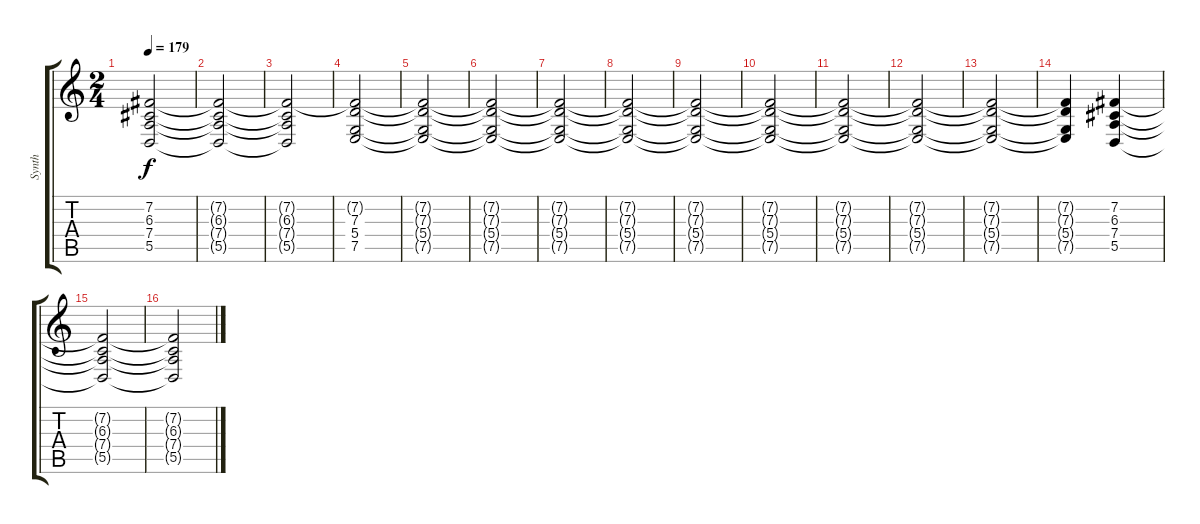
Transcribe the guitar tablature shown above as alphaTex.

\track ("Synth" "Synth") {instrument synthstrings1}
\staff {score tabs}
\tuning (E4 B3 G3 D3 A2 E2) {hide}
\ts (2 4)
\tempo 179
\clef g2
\ks c
(7.2{t} 6.3{t} 7.4{t} 5.5{t}).2{dy f} |
(7.2{t} 6.3{t} 7.4{t} 5.5{t}).2 |
(7.2{t} 6.3{t} 7.4{t} 5.5{t}).2 |
(7.2{t} 7.3 5.4 7.5).2 |
(7.2{t} 7.3{t} 5.4{t} 7.5{t}).2 |
(7.2{t} 7.3{t} 5.4{t} 7.5{t}).2 |
(7.2{t} 7.3{t} 5.4{t} 7.5{t}).2 |
(7.2{t} 7.3{t} 5.4{t} 7.5{t}).2 |
(7.2{t} 7.3{t} 5.4{t} 7.5{t}).2 |
(7.2{t} 7.3{t} 5.4{t} 7.5{t}).2 |
(7.2{t} 7.3{t} 5.4{t} 7.5{t}).2 |
(7.2{t} 7.3{t} 5.4{t} 7.5{t}).2 |
(7.2{t} 7.3{t} 5.4{t} 7.5{t}).2 |
(7.2{t} 7.3{t} 5.4{t} 7.5{t}).4 (7.2 6.3 7.4 5.5).4 |
(7.2{t} 6.3{t} 7.4{t} 5.5{t}).2 |
(7.2{t} 6.3{t} 7.4{t} 5.5{t}).2
